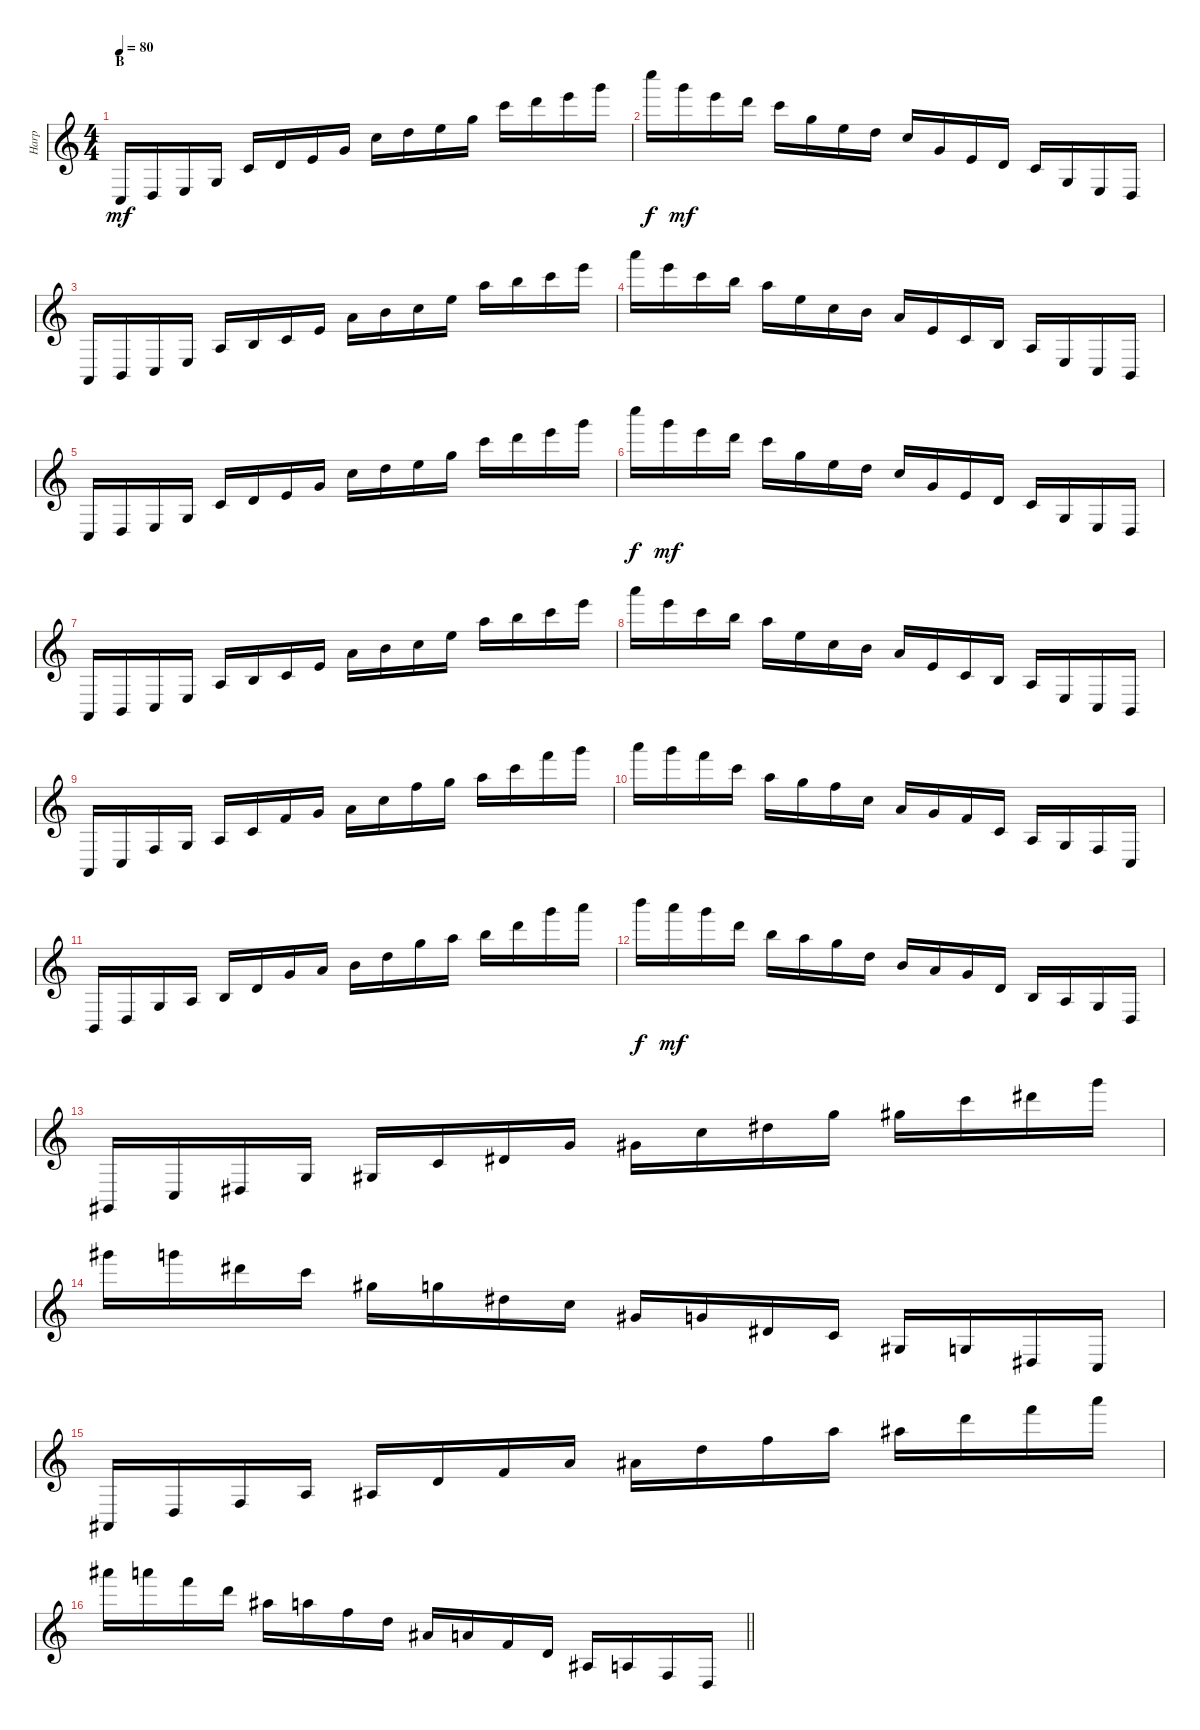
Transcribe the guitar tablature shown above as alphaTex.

\track ("Harp" "Harp") {instrument orchestralharp}
\staff {score}
\tuning (B4 B3 G3 D3 A2 E2) {hide}
\ts (4 4)
\section ("" "B")
\tempo 80
\clef g2
\ks c
8.6.16{dy mf} 0.4.16 7.5.16 0.3.16 5.3.16 3.2.16 5.2.16 8.2.16 1.1.16 3.1.16 5.1.16 8.1.16 13.1.16 15.1.16 17.1.16 20.1.16 |
25.1.16{dy f} 20.1.16{dy mf} 17.1.16 15.1.16 13.1.16 8.1.16 5.1.16 3.1.16 1.1.16 8.2.16 5.2.16 7.3.16 5.3.16 5.4.16 2.4.16 0.4.16 |
0.5.16 2.5.16 3.5.16 2.4.16 2.3.16 0.2.16 1.2.16 5.2.16 10.2.16 0.1.16 1.1.16 5.1.16 10.1.16 12.1.16 13.1.16 17.1.16 |
22.1.16 17.1.16 13.1.16 12.1.16 10.1.16 5.1.16 1.1.16 0.1.16 10.2.16 9.3.16 10.4.16 9.4.16 7.4.16 7.5.16 8.6.16 7.6.16 |
8.6.16 0.4.16 7.5.16 0.3.16 5.3.16 3.2.16 5.2.16 8.2.16 1.1.16 3.1.16 5.1.16 8.1.16 13.1.16 15.1.16 17.1.16 20.1.16 |
25.1.16{dy f} 20.1.16{dy mf} 17.1.16 15.1.16 13.1.16 8.1.16 5.1.16 3.1.16 1.1.16 8.2.16 5.2.16 7.3.16 5.3.16 5.4.16 2.4.16 0.4.16 |
0.5.16 2.5.16 3.5.16 2.4.16 2.3.16 0.2.16 1.2.16 5.2.16 10.2.16 0.1.16 1.1.16 5.1.16 10.1.16 12.1.16 13.1.16 17.1.16 |
22.1.16 17.1.16 13.1.16 12.1.16 10.1.16 5.1.16 1.1.16 0.1.16 10.2.16 9.3.16 10.4.16 9.4.16 7.4.16 7.5.16 8.6.16 7.6.16 |
0.5.16 3.5.16 3.4.16 0.3.16 2.3.16 1.2.16 6.2.16 8.2.16 10.2.16 13.2.16 6.1.16 8.1.16 10.1.16 13.1.16 18.1.16 20.1.16 |
22.1.16 20.1.16 18.1.16 13.1.16 10.1.16 8.1.16 6.1.16 1.1.16 10.2.16 8.2.16 10.3.16 10.4.16 7.4.16 0.3.16 3.4.16 3.5.16 |
2.5.16 0.4.16 0.3.16 2.3.16 0.2.16 3.2.16 8.2.16 10.2.16 0.1.16 3.1.16 8.1.16 10.1.16 12.1.16 15.1.16 20.1.16 22.1.16 |
24.1.16{dy f} 22.1.16{dy mf} 20.1.16 15.1.16 12.1.16 10.1.16 8.1.16 3.1.16 0.1.16 10.2.16 8.2.16 7.3.16 0.2.16 7.4.16 0.3.16 0.4.16 |
4.6.16 3.5.16 1.4.16 0.3.16 1.3.16 1.2.16 4.2.16 8.2.16 9.2.16 13.2.16 16.2.16 8.1.16 9.1.16 13.1.16 16.1.16 20.1.16 |
21.1.16 20.1.16 16.1.16 13.1.16 9.1.16 8.1.16 4.1.16 1.1.16 9.2.16 8.2.16 8.3.16 5.3.16 6.4.16 5.4.16 6.5.16 3.5.16 |
1.5.16 0.4.16 3.4.16 2.3.16 3.3.16 3.2.16 6.2.16 10.2.16 11.2.16 15.2.16 18.2.16 10.1.16 11.1.16 15.1.16 18.1.16 22.1.16 |
\barLineRight lightlight
23.1.16 22.1.16 18.1.16 15.1.16 11.1.16 10.1.16 6.1.16 3.1.16 11.2.16 10.2.16 10.3.16 7.3.16 8.4.16 7.4.16 8.5.16 0.4.16
